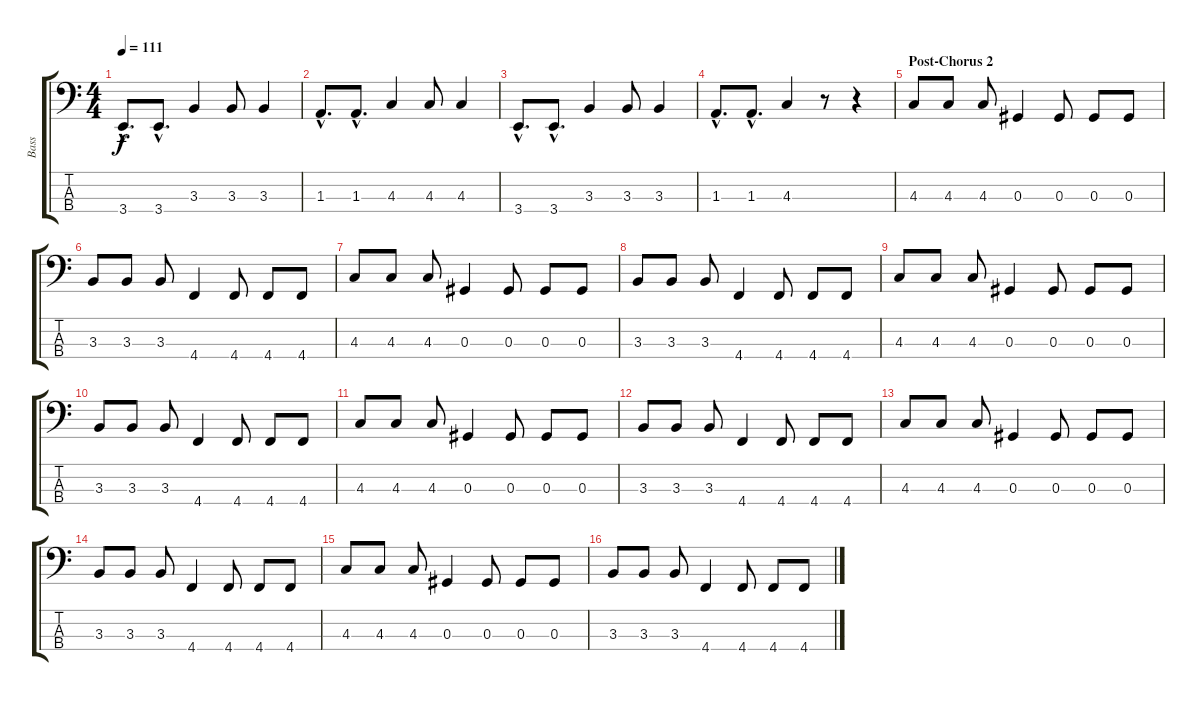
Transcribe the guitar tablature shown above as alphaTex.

\track ("Bass" "Bass") {instrument electricbasspick}
\staff {score tabs}
\tuning (Gb2 Db2 Ab1 Db1) {hide}
\ts (4 4)
\tempo 111
\clef f4
\ks c
3.4{hac}.8{d dy f} 3.4{hac}.8{d} 3.3.4 3.3.8 3.3.4 |
1.3{hac}.8{d} 1.3{hac}.8{d} 4.3.4 4.3.8 4.3.4 |
3.4{hac}.8{d} 3.4{hac}.8{d} 3.3.4 3.3.8 3.3.4 |
1.3{hac}.8{d} 1.3{hac}.8{d} 4.3.4 r.8 r.4 |
\section ("" "Post-Chorus 2")
4.3.8 4.3.8 4.3.8 0.3.4 0.3.8 0.3.8 0.3.8 |
3.3.8 3.3.8 3.3.8 4.4.4 4.4.8 4.4.8 4.4.8 |
4.3.8 4.3.8 4.3.8 0.3.4 0.3.8 0.3.8 0.3.8 |
3.3.8 3.3.8 3.3.8 4.4.4 4.4.8 4.4.8 4.4.8 |
4.3.8 4.3.8 4.3.8 0.3.4 0.3.8 0.3.8 0.3.8 |
3.3.8 3.3.8 3.3.8 4.4.4 4.4.8 4.4.8 4.4.8 |
4.3.8 4.3.8 4.3.8 0.3.4 0.3.8 0.3.8 0.3.8 |
3.3.8 3.3.8 3.3.8 4.4.4 4.4.8 4.4.8 4.4.8 |
4.3.8 4.3.8 4.3.8 0.3.4 0.3.8 0.3.8 0.3.8 |
3.3.8 3.3.8 3.3.8 4.4.4 4.4.8 4.4.8 4.4.8 |
4.3.8 4.3.8 4.3.8 0.3.4 0.3.8 0.3.8 0.3.8 |
3.3.8 3.3.8 3.3.8 4.4.4 4.4.8 4.4.8 4.4.8
